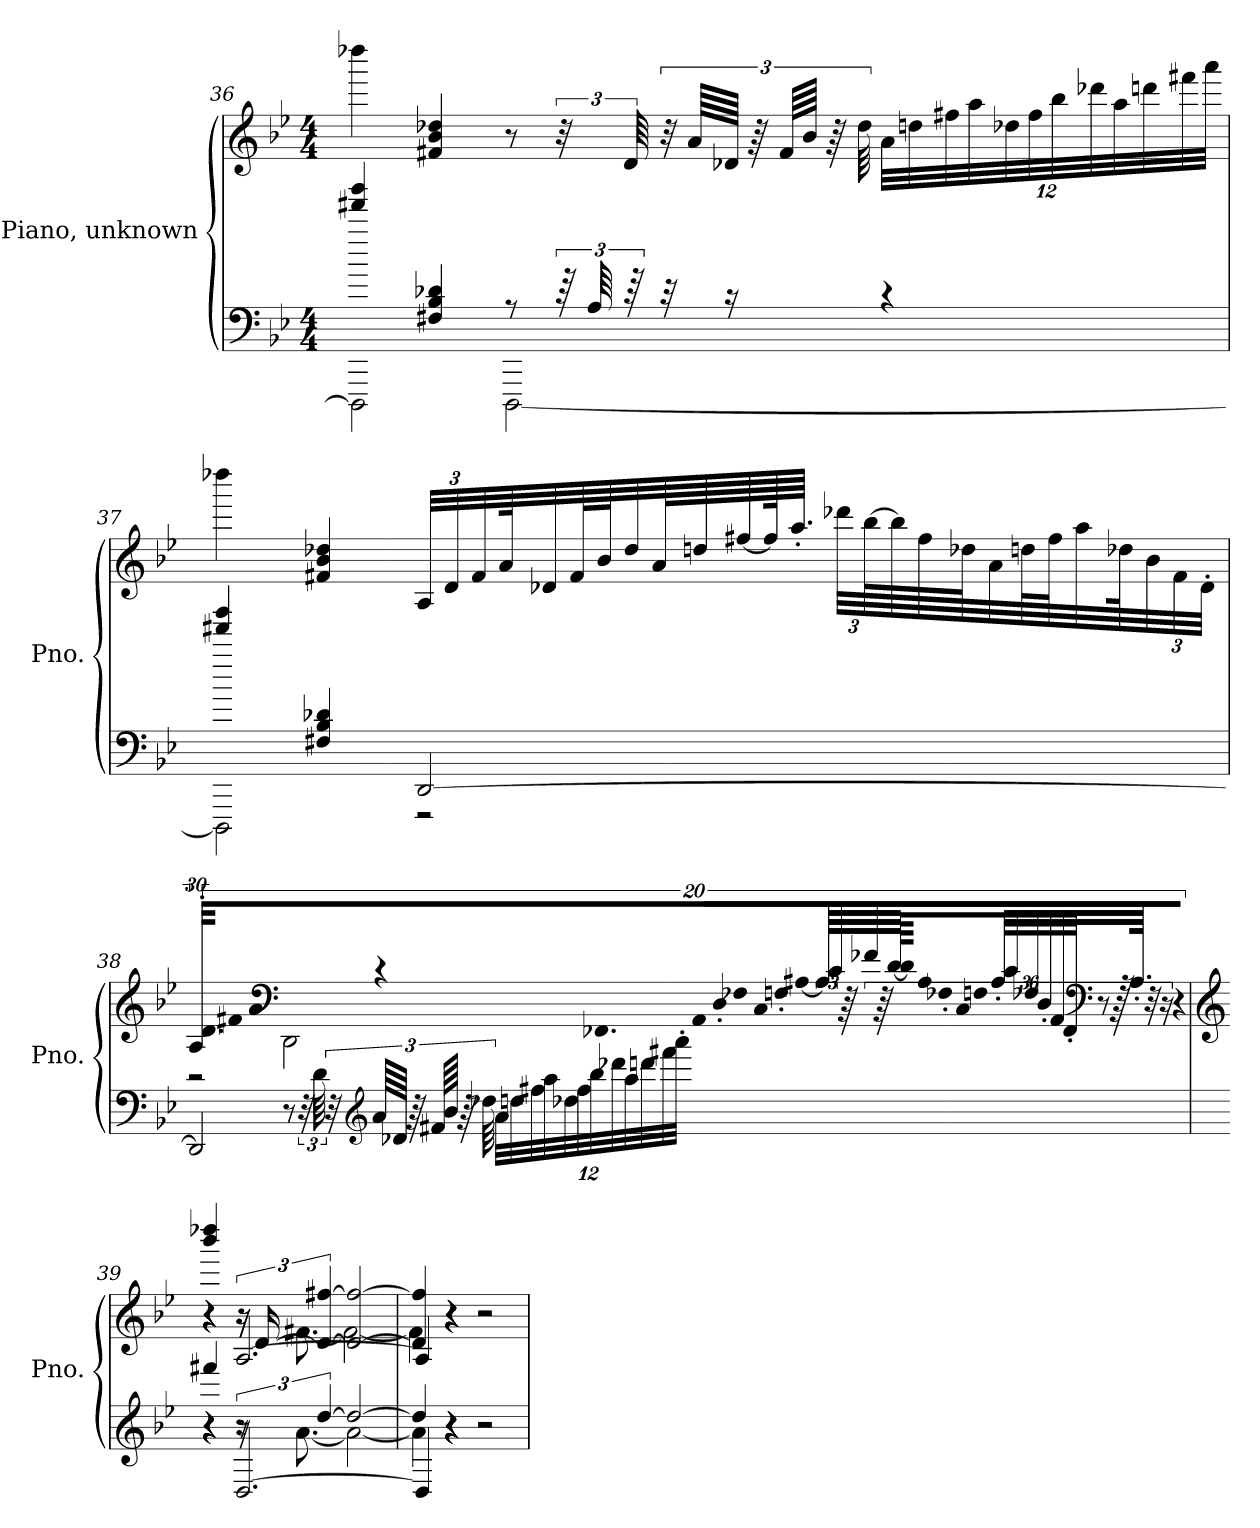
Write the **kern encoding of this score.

**kern	**kern
*part1	*part1
*staff2	*staff1
*I"Piano, unknown	*
*I'Pno.	*
!!LO:LB:g=z
*clefF4	*clefG2
*k[b-e-]	*k[b-e-]
*M4/4	*M4/4
=36	=36
*^	*
4fff#X/ 4bbb-/	2DDD\]	4dddd-X\
4F#X/ 4B-/ 4d-X/	.	4f#X/ 4b-/ 4dd-X/
8r	[2DDD\	8r
96r	.	48r
96A/	.	.
96r	.	96d/
32r	.	48r
.	.	96a/LLLL
16r	.	96d-X/JJJJ
.	.	96r
.	.	96f#/LLLL
.	.	96b-/JJJJ
.	.	96r
.	.	96dd-\
*	*	*Xbrackettup
4r	.	48a\LLL
.	.	48ddn\
.	.	48ff#X\
.	.	48aa\
.	.	48dd-X\
.	.	48ff#\
.	.	48bb-\
.	.	48ddd-X\
.	.	48aa\
.	.	48dddn\
.	.	48fff#X\
.	.	48aaa\JJJ
!!LO:LB:g=z
=37	=37	=37
4fff#X/ 4bbb-/	2DDD\]	4dddd-X\
4F#X/ 4B-/ 4d-X/	.	4f#X/ 4b-/ 4dd-X/
[2DD/	2r	48A/LLL
.	.	48d/
.	.	48f#/
.	.	64a/K
.	.	32d-X/
.	.	64f#/L
.	.	64b-/J
.	.	32dd-/
.	.	64a/L
.	.	64ddn/
.	.	[64ff#X/
.	.	128ff#/K]
.	.	64.aa'/JJJJ
.	.	48ddd-X\LLL
.	.	[96bb-\L
.	.	64bb-\]
.	.	64ff#\
.	.	64dd-X\J
.	.	32a\
.	.	64ddn\L
.	.	64ff#\J
.	.	32aa\
.	.	64dd-X\K
.	.	48b-\
.	.	48f#\
.	.	48d-'\JJJ
*v	*v	*
!!LO:PB:g=z
=38	=38
*	*brackettup
!	!LO:N:vis=64
*	*^
2DD/]	960%17A'/LLLL	2r
!	!LO:N:vis=64.	!
.	640%17d/	.
.	1920ryy	.
!	!LO:N:vis=64	!
.	960%17f#X/	.
!	!LO:N:vis=256	!
.	1920%17a/JJJJk	.
!	!LO:N:vis=128	!
.	1920%17r	.
!	!LO:N:vis=64.	!
.	640%17d-X/	.
.	1920ryy	.
!	!LO:N:vis=64	!
.	960%17f#/LLLL	.
.	64b-'/J	.
.	32dd-X/	.
.	64a/L	.
.	64ddn'/	.
.	[64ff#X/	.
.	96ff#/]	.
.	96aa/JJJJ	.
.	96r	.
.	96ddd-X/	.
.	96r	.
.	[96bb-/LLLL	.
.	64bb-/]	.
.	64ff#/	.
.	64dd-X'/J	.
.	32a/	.
.	64ddn/K	.
*	*Xbrackettup	*
.	48ff#'/	.
.	48aa/	.
.	48dd-X/	.
.	48b-'/	.
.	48f#/	.
.	48d-'/JJJ	.
*	*clefF4	*
8r	8r	2DD\
48r	128r	.
.	64.A'/	.
96d\	.	.
48r	32r	.
*clefG2	*	*
96a/LLLL	.	.
96d-X/JJJJ	16r	.
96r	.	.
96f#X/LLLL	.	.
96b-/JJJJ	.	.
96r	.	.
96dd-X\	.	.
*Xbrackettup	*	*
48a\LLL	4r	.
48ddn\	.	.
48ff#X\	.	.
48aa\	.	.
48dd-X\	.	.
48ff#\	.	.
48bb-\	.	.
48ddd-X\	.	.
48aa\	.	.
48dddn\	.	.
48fff#X\	.	.
48aaa'\JJJ	.	.
*	*v	*v
!!LO:LB:g=z
=39	=39
*	*clefG2
*^	*^
*	*^	*	*^
4fff#X/	4r	4r	4bbb-/ 4dddd-X/	4r	4r
*brackettup	*	*	*brackettup	*	*
12r	16r	[2.D/	24r	16r	[2.A/
.	.	.	[24d/	.	.
.	[8.a\	.	.	[8.f#X\	.
[6dd/	.	.	6d/_ [6ff#X/	.	.
2dd/_	2a\_	.	2d/_ 2ff#/_	2f#\_	.
=40	=40	=40	=40	=40	=40
4dd/]	4a\]	4D/]	4d/] 4ff#/]	4f#\]	4A/]
4r	4r	4r	4r	4r	4r
2r	2r	2r	2r	2r	2r
*v	*v	*v	*	*	*
*	*v	*v	*v
=	=
*-	*-
